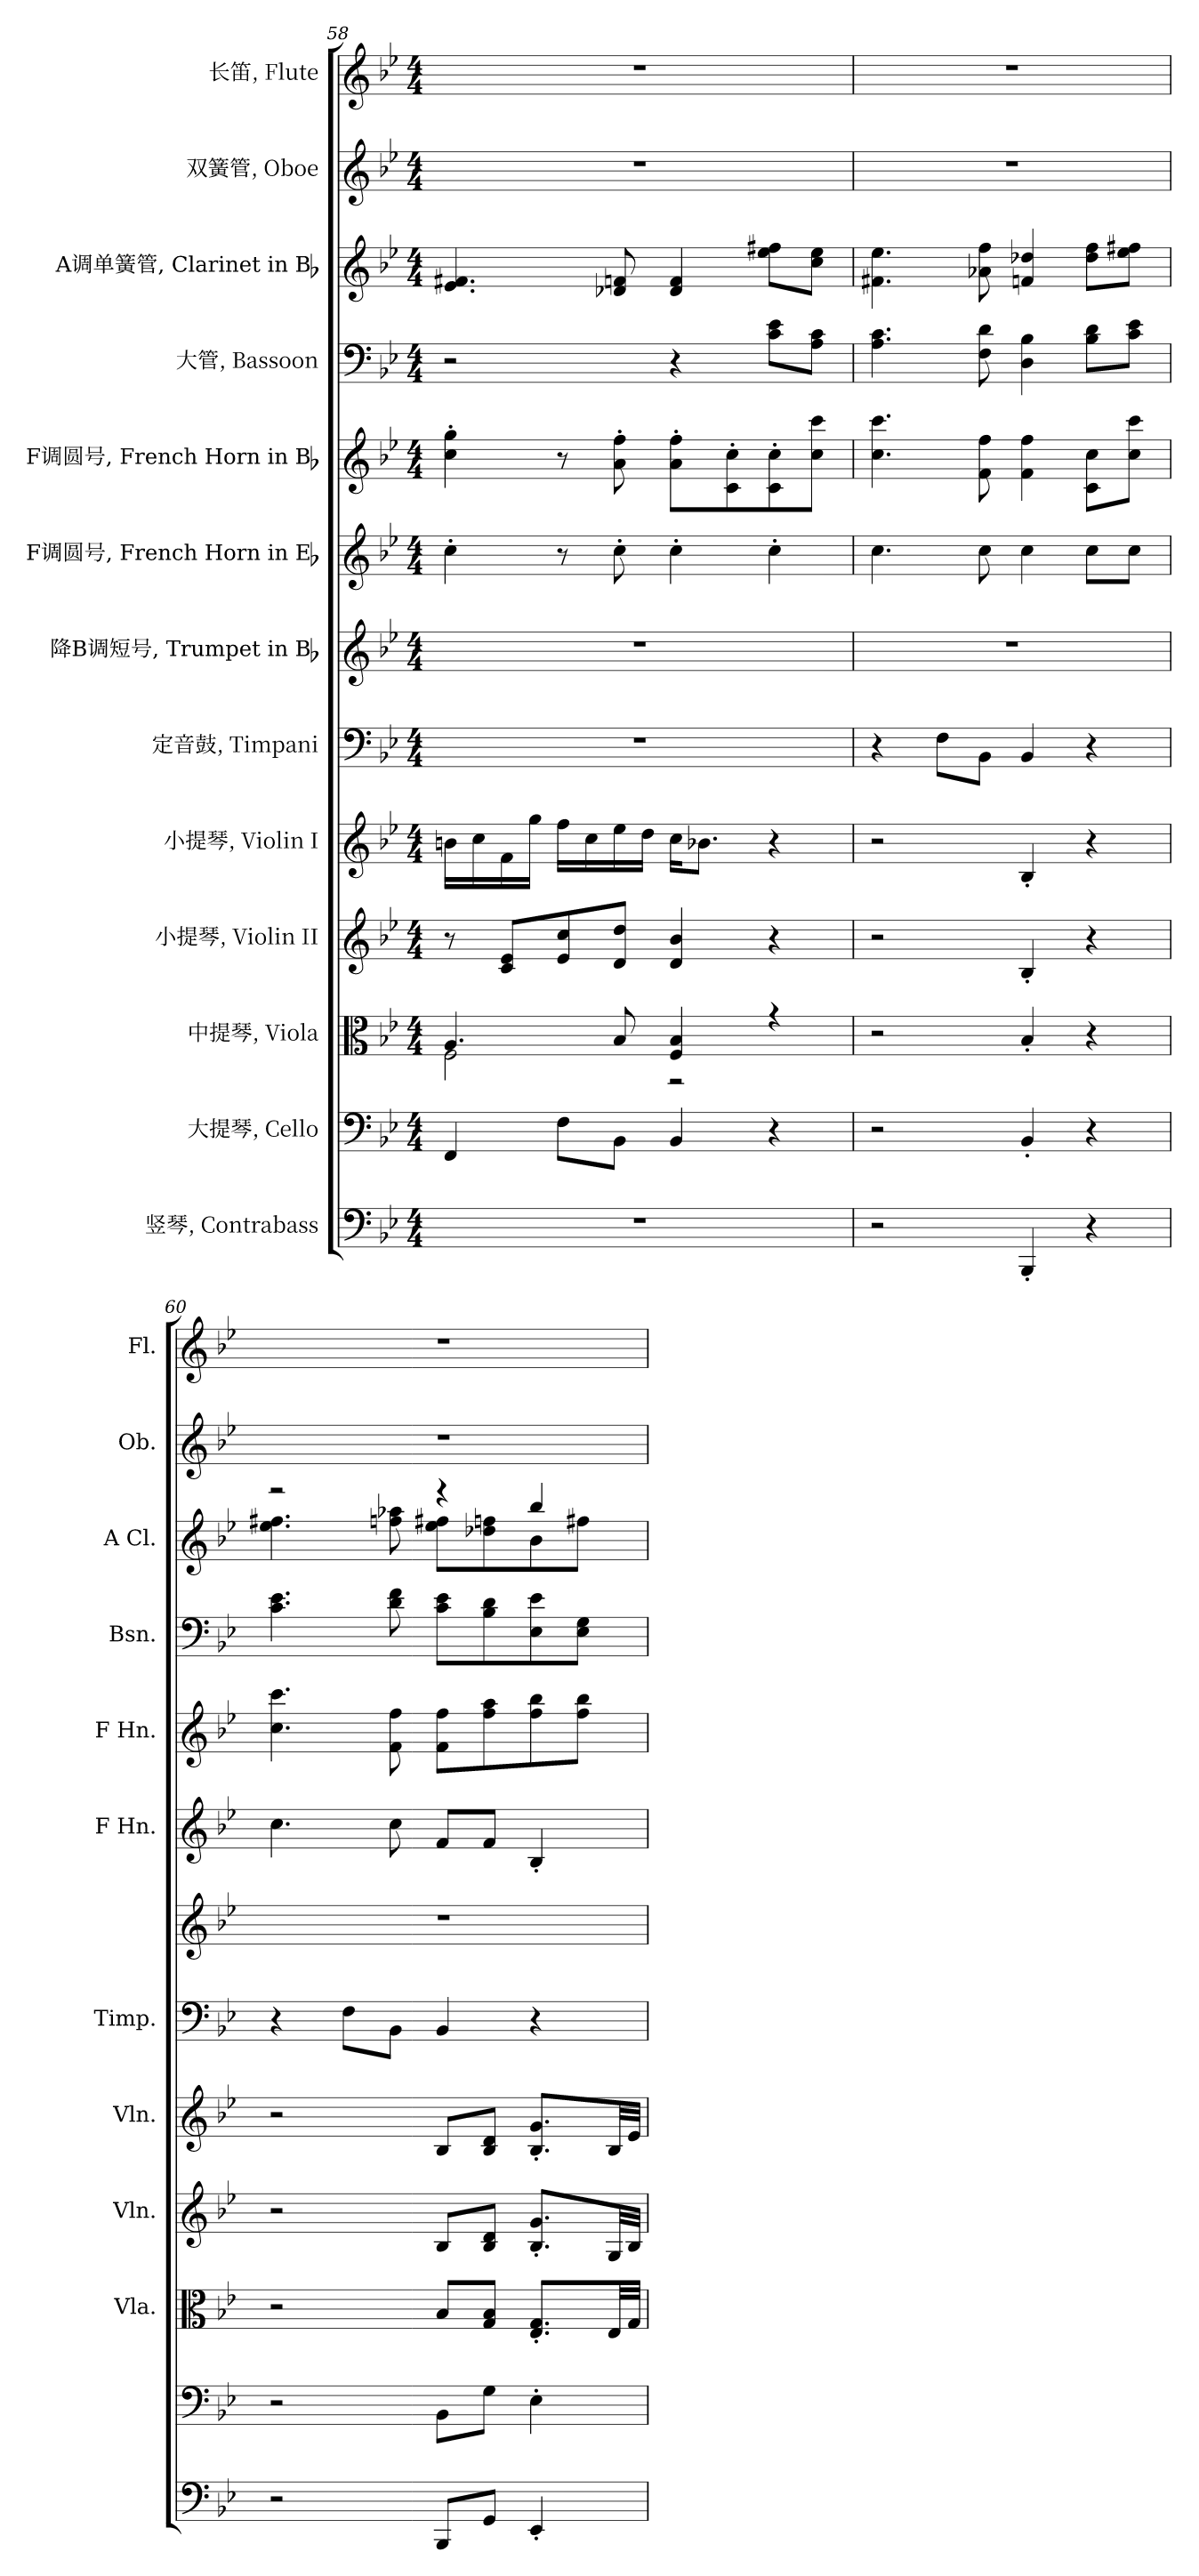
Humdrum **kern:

**kern	**kern	**kern	**kern	**kern	**kern	**kern	**kern	**kern	**kern	**kern	**kern	**kern
*part13	*part12	*part11	*part10	*part9	*part8	*part7	*part6	*part5	*part4	*part3	*part2	*part1
*staff13	*staff12	*staff11	*staff10	*staff9	*staff8	*staff7	*staff6	*staff5	*staff4	*staff3	*staff2	*staff1
*I"竖琴, Contrabass	*I"大提琴, Cello	*I"中提琴, Viola	*I"小提琴, Violin II	*I"小提琴, Violin I	*I"定音鼓, Timpani	*I"降B调短号, Trumpet in B-flat	*I"F调圆号, French Horn in E-flat	*I"F调圆号, French Horn in B-flat	*I"大管, Bassoon	*I"A调单簧管, Clarinet in B-flat	*I"双簧管, Oboe	*I"长笛, Flute
*	*	*I'Vla.	*I'Vln.	*I'Vln.	*I'Timp.	*	*I'F Hn.	*I'F Hn.	*I'Bsn.	*I'A Cl.	*I'Ob.	*I'Fl.
*clefF4	*clefF4	*clefC3	*clefG2	*clefG2	*clefF4	*clefG2	*clefG2	*clefG2	*clefF4	*clefG2	*clefG2	*clefG2
*	*	*	*	*	*	*ITrd1c2	*ITrd4c7	*ITrd4c7	*	*ITrd2c3	*	*
*k[b-e-]	*k[b-e-]	*k[b-e-]	*k[b-e-]	*k[b-e-]	*k[b-e-]	*k[b-e-a-d-]	*k[b-e-a-]	*k[b-e-a-]	*k[b-e-]	*k[f#]	*k[b-e-]	*k[b-e-]
*M4/4	*M4/4	*M4/4	*M4/4	*M4/4	*M4/4	*M4/4	*M4/4	*M4/4	*M4/4	*M4/4	*M4/4	*M4/4
=58	=58	=58	=58	=58	=58	=58	=58	=58	=58	=58	=58	=58
*	*	*^	*	*	*	*	*	*	*	*	*	*
1r	4FF/	4.A/	2F\	8r	16bn\LL	1r	1r	4f'\	4f\' 4cc\'	2r	4.c/ 4.d#X/	1r	1r
.	.	.	.	.	16cc\	.	.	.	.	.	.	.	.
.	.	.	.	8c/ 8e-/L	16f\	.	.	.	.	.	.	.	.
.	.	.	.	.	16gg\JJ	.	.	.	.	.	.	.	.
.	8F\L	.	.	8e-/ 8cc/	16ff\LL	.	.	8r	8r	.	.	.	.
.	.	.	.	.	16cc\	.	.	.	.	.	.	.	.
.	8BB-\J	8B-/	.	8d/ 8dd/J	16ee-\	.	.	8f'\	8d\' 8b-\'	.	8B-X/ 8dn/	.	.
.	.	.	.	.	16dd\JJ	.	.	.	.	.	.	.	.
.	4BB-/	4F/ 4B-/	2r	4d/ 4b-/	16cc\KL	.	.	4f'\	8d\' 8b-\'L	4r	4B-/ 4d/	.	.
.	.	.	.	.	8.b-X\J	.	.	.	.	.	.	.	.
.	.	.	.	.	.	.	.	.	8F\' 8f\'	.	.	.	.
.	4r	4r	.	4r	4r	.	.	4f'\	8F\' 8f\'	8c\ 8e-\L	8cc\ 8dd#X\L	.	.
.	.	.	.	.	.	.	.	.	8f\ 8ff\J	8A\ 8c\J	8a\ 8cc\J	.	.
*	*	*v	*v	*	*	*	*	*	*	*	*	*	*
!!LO:PB:g=z
=59	=59	=59	=59	=59	=59	=59	=59	=59	=59	=59	=59	=59
2r	2r	2r	2r	2r	4r	1r	4.f\	4.f\ 4.ff\	4.A\ 4.c\	4.d#X\ 4.cc\	1r	1r
.	.	.	.	.	8F\L	.	.	.	.	.	.	.
.	.	.	.	.	8BB-\J	.	8f\	8B-\ 8b-\	8F\ 8d\	8fn\ 8dd\	.	.
4BBB-'/	4BB-'/	4B-'/	4B-'/	4B-'/	4BB-/	.	4f\	4B-\ 4b-\	4D\ 4B-\	4dn/ 4b-X/	.	.
4r	4r	4r	4r	4r	4r	.	8f\L	8F\ 8f\L	8B-\ 8d\L	8b-\ 8dd\L	.	.
.	.	.	.	.	.	.	8f\J	8f\ 8ff\J	8c\ 8e-\J	8cc\ 8dd#X\J	.	.
=60	=60	=60	=60	=60	=60	=60	=60	=60	=60	=60	=60	=60
*	*	*	*	*	*	*	*	*	*	*^	*	*
2r	2r	2r	2r	2r	4r	1r	4.f\	4.f\ 4.ff\	4.c\ 4.e-\	2r	4.cc\ 4.dd#X\	1r	1r
.	.	.	.	.	8F\L	.	.	.	.	.	.	.	.
.	.	.	.	.	8BB-\J	.	8f\	8B-\ 8b-\	8d\ 8f\	.	8ddn\ 8ffn\	.	.
8BBB-/L	8BB-\L	8B-/L	8B-/L	8B-/L	4BB-/	.	8B-/L	8B-\ 8b-\L	8c\ 8e-\L	4r	8cc\ 8dd#X\L	.	.
8GG/J	8G\J	8G/ 8B-/J	8B-/ 8d/J	8B-/ 8d/J	.	.	8B-/J	8b-\ 8dd\	8B-\ 8d\	.	8b-X\ 8ddn\	.	.
4EE-'/	4E-'\	8.E-/' 8.G/'L	8.B-/' 8.g/'L	8.B-/' 8.g/'L	4r	.	4E-'/	8b-\ 8ee-\	8E-\ 8e-\	4gg/	8g\	.	.
.	.	.	.	.	.	.	.	8b-\ 8ee-\J	8E-\ 8G\J	.	8dd#X\J	.	.
.	.	32E-/LL	32G/LL	32B-/LL	.	.	.	.	.	.	.	.	.
.	.	32G/JJJ	32B-/JJJ	32e-/JJJ	.	.	.	.	.	.	.	.	.
*	*	*	*	*	*	*	*	*	*	*v	*v	*	*
=	=	=	=	=	=	=	=	=	=	=	=	=
*-	*-	*-	*-	*-	*-	*-	*-	*-	*-	*-	*-	*-
